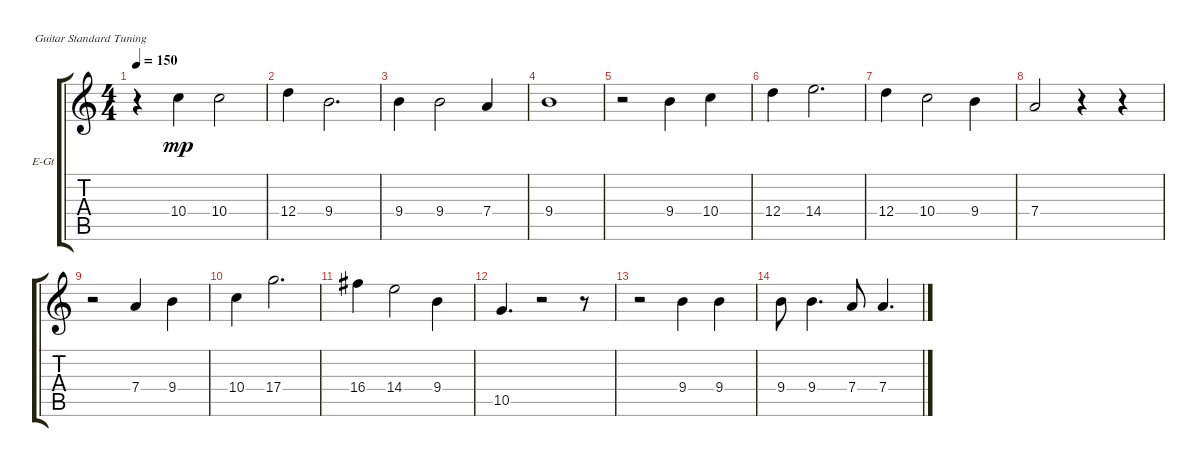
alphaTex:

\defaultSystemsLayout 4
\bracketExtendMode groupsimilarinstruments
\firstSystemTrackNameOrientation horizontal
\otherSystemsTrackNameOrientation horizontal
\track ("В. Бутусов (Вокал)" "E-Gt") {instrument electricguitarclean}
\staff {score tabs}
\tuning (E4 B3 G3 D3 A2 E2)
\ts (4 4)
\tempo 150
\clef g2
\ks c
r.4{dy mp} 10.4.4 10.4.2 |
12.4.4 9.4.2{d} |
9.4.4 9.4.2 7.4.4 |
9.4.1 |
r.2 9.4.4 10.4.4 |
12.4.4 14.4.2{d} |
12.4.4 10.4.2 9.4.4 |
7.4.2 r.4 r.4 |
r.2 7.4.4 9.4.4 |
10.4.4 17.4.2{d} |
16.4.4 14.4.2 9.4.4 |
10.5.4{d} r.2 r.8 |
r.2 9.4.4 9.4.4 |
9.4.8 9.4.4{d} 7.4.8 7.4.4{d}
